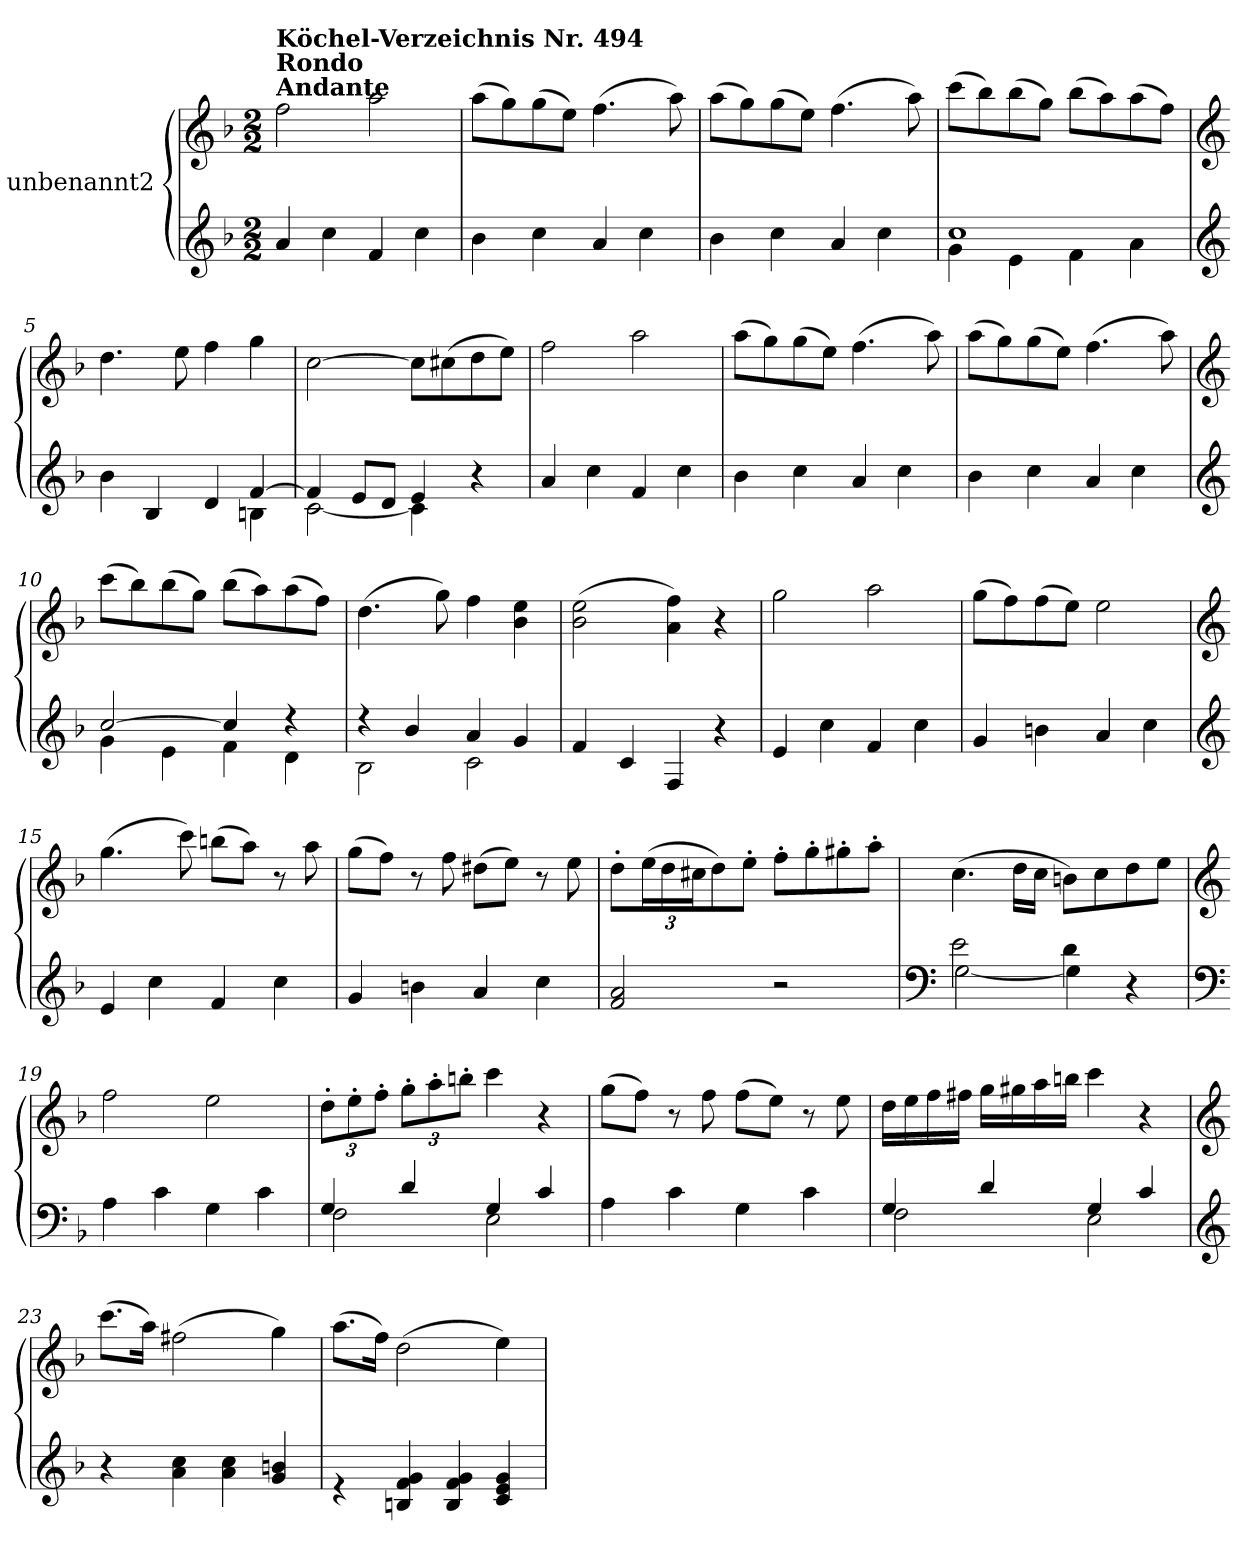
**kern	**kern
*part1	*part1
*staff2	*staff1
*I"unbenannt2	*
*clefG2	*clefG2
*k[b-]	*k[b-]
*M2/2	*M2/2
=1	=1
!	!LO:TX:a:B:t=Andante
!	!LO:TX:a:B:t=Rondo
!	!LO:TX:a:B:t=Köchel-Verzeichnis Nr. 494
4a/	2ff\
4cc\	.
4f/	2aa\
4cc\	.
=2	=2
4b-\	(>8aa\L
.	8gg\)
4cc\	(>8gg\
.	8ee\J)
4a/	(>4.ff\
4cc\	.
.	8aa\)
=3	=3
4b-\	(>8aa\L
.	8gg\)
4cc\	(>8gg\
.	8ee\J)
4a/	(>4.ff\
4cc\	.
.	8aa\)
=4	=4
*^	*
1cc	4g\	(>8ccc\L
.	.	8bb-\)
.	4e\	(>8bb-\
.	.	8gg\J)
.	4f\	(>8bb-\L
.	.	8aa\)
.	4a\	(>8aa\
.	.	8ff\J)
!!LO:LB:g=z
=5	=5	=5
*clefG2	*	*clefG2
4b-\	2.ryy	4.dd\
4B-/	.	.
.	.	8ee\
4d/	.	4ff\
[4f/	4Bn\	4gg\
=6	=6	=6
4f/]	[2c\	[2cc\
8e/L	.	.
8d/J	.	.
4e/	4c\]	8cc\L]
.	.	(>8cc#X\
4r	4ryy	8dd\
.	.	8ee\J)
*v	*v	*
=7	=7
4a/	2ff\
4cc\	.
4f/	2aa\
4cc\	.
=8	=8
4b-\	(>8aa\L
.	8gg\)
4cc\	(>8gg\
.	8ee\J)
4a/	(>4.ff\
4cc\	.
.	8aa\)
=9	=9
4b-\	(>8aa\L
.	8gg\)
4cc\	(>8gg\
.	8ee\J)
4a/	(>4.ff\
4cc\	.
.	8aa\)
!!LO:LB:g=z
=10	=10
*clefG2	*clefG2
*^	*
[2cc/	4g\	(>8ccc\L
.	.	8bb-\)
.	4e\	(>8bb-\
.	.	8gg\J)
4cc/]	4f\	(>8bb-\L
.	.	8aa\)
4r	4d\	(>8aa\
.	.	8ff\J)
=11	=11	=11
4r	2B-\	(>4.dd\
4b-/	.	.
.	.	8gg\)
4a/	2c\	4ff\
4g/	.	4b-\ 4ee\
*v	*v	*
=12	=12
4f/	(>2b-\ 2ee\
4c/	.
4F/	4a\ 4ff\)
4r	4r
=13	=13
4e/	2gg\
4cc\	.
4f/	2aa\
4cc\	.
=14	=14
4g/	(>8gg\L
.	8ff\)
4bn\	(>8ff\
.	8ee\J)
4a/	2ee\
4cc\	.
!!LO:LB:g=z
=15	=15
*clefG2	*clefG2
4e/	(>4.gg\
4cc\	.
.	8ccc\)
4f/	(>8bbn\L
.	8aa\J)
4cc\	8r
.	8aa\
=16	=16
4g/	(>8gg\L
.	8ff\J)
4bn\	8r
.	8ff\
4a/	(>8dd#X\L
.	8ee\J)
4cc\	8r
.	8ee\
=17	=17
2f/ 2a/	8dd'\L
*	*Xbrackettup
.	(>24ee\L
.	24dd\
.	24cc#X\J
.	8dd\)
.	8ee'\J
2r	8ff'\L
.	8gg'\
.	8gg#X'\
.	8aa'\J
=18	=18
*clefF4	*
*^	*
2e\	[2G\	(>4.cc\
.	.	16dd\LL
.	.	16cc\JJ
4d\	4G\]	8bn\L)
.	.	8cc\
4r	4ryy	8dd\
.	.	8ee\J
*v	*v	*
!!LO:LB:g=z
=19	=19
*clefF4	*clefG2
4A\	2ff\
4c\	.
4G\	2ee\
4c\	.
=20	=20
*^	*
4G/	2F\	12dd'\L
.	.	12ee'\
.	.	12ff'\J
4d/	.	12gg'\L
.	.	12aa'\
.	.	12bbn'\J
4G/	2E\	4ccc\
4c/	.	4r
*v	*v	*
=21	=21
4A\	(>8gg\L
.	8ff\J)
4c\	8r
.	8ff\
4G\	(>8ff\L
.	8ee\J)
4c\	8r
.	8ee\
=22	=22
*^	*
4G/	2F\	16dd\LL
.	.	16ee\
.	.	16ff\
.	.	16ff#X\JJ
4d/	.	16gg\LL
.	.	16gg#X\
.	.	16aa\
.	.	16bbn\JJ
4G/	2E\	4ccc\
4c/	.	4r
*v	*v	*
!!LO:LB:g=z
=23	=23
*clefG2	*clefG2
4r	(>8.ccc\L
.	16aa\Jk)
4a\ 4cc\	(>2ff#X\
4a\ 4cc\	.
4g/ 4bn/	4gg\)
=24	=24
*^	*
1ryy	4r	(>8.aa\L
.	.	16ff\Jk)
.	4Bn/ 4f/ 4g/	(>2dd\
.	4B/ 4f/ 4g/	.
.	4c/ 4e/ 4g/	4ee\)
*v	*v	*
=	=
*-	*-
